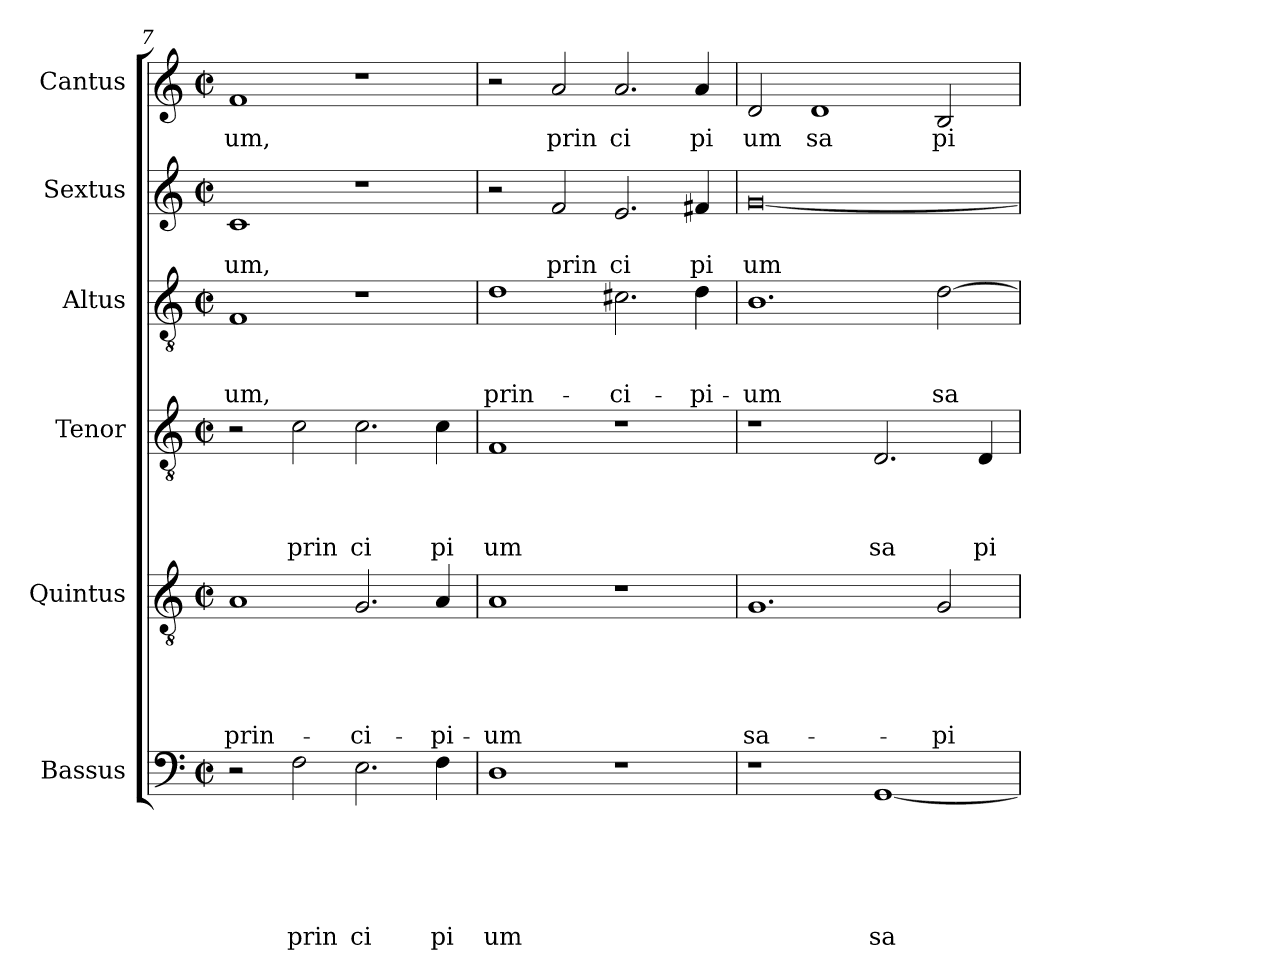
**kern	**text	**text	**text	**text	**text	**text	**kern	**text	**text	**text	**text	**text	**kern	**text	**text	**text	**text	**kern	**text	**text	**text	**kern	**text	**text	**kern	**text
*part6	*part6	*part6	*part6	*part6	*part6	*part6	*part5	*part5	*part5	*part5	*part5	*part5	*part4	*part4	*part4	*part4	*part4	*part3	*part3	*part3	*part3	*part2	*part2	*part2	*part1	*part1
*staff6	*staff6	*staff6	*staff6	*staff6	*staff6	*staff6	*staff5	*staff5	*staff5	*staff5	*staff5	*staff5	*staff4	*staff4	*staff4	*staff4	*staff4	*staff3	*staff3	*staff3	*staff3	*staff2	*staff2	*staff2	*staff1	*staff1
*I"Bassus	*	*	*	*	*	*	*I"Quintus	*	*	*	*	*	*I"Tenor	*	*	*	*	*I"Altus	*	*	*	*I"Sextus	*	*	*I"Cantus	*
!!LO:LB:g=z
*clefF4	*	*	*	*	*	*	*clefGv2	*	*	*	*	*	*clefGv2	*	*	*	*	*clefGv2	*	*	*	*clefG2	*	*	*clefG2	*
*k[]	*	*	*	*	*	*	*k[]	*	*	*	*	*	*k[]	*	*	*	*	*k[]	*	*	*	*k[]	*	*	*k[]	*
*C:	*	*	*	*	*	*	*C:	*	*	*	*	*	*C:	*	*	*	*	*C:	*	*	*	*C:	*	*	*C:	*
*M2/2	*	*	*	*	*	*	*M2/2	*	*	*	*	*	*M2/2	*	*	*	*	*M2/2	*	*	*	*M2/2	*	*	*M2/2	*
*met(c|)	*	*	*	*	*	*	*met(c|)	*	*	*	*	*	*met(c|)	*	*	*	*	*met(c|)	*	*	*	*met(c|)	*	*	*met(c|)	*
=7	=7	=7	=7	=7	=7	=7	=7	=7	=7	=7	=7	=7	=7	=7	=7	=7	=7	=7	=7	=7	=7	=7	=7	=7	=7	=7
!	!	!	!	!	!	!	!	!	!	!	!	!LO:LY:b	!	!	!	!	!	!	!	!	!LO:LY:b	!	!	!LO:LY:b	!	!LO:LY:b
2r	.	.	.	.	.	.	1A	.	.	.	.	prin-	2r	.	.	.	.	1F	.	.	-um,	1c	.	-um,	1f	um,
!	!	!	!	!	!	!LO:LY:b	!	!	!	!	!	!	!	!	!	!	!LO:LY:b	!	!	!	!	!	!	!	!	!
2F\	.	.	.	.	.	prin	.	.	.	.	.	.	2c\	.	.	.	prin	.	.	.	.	.	.	.	.	.
!	!	!	!	!	!	!LO:LY:b	!	!	!	!	!	!LO:LY:b	!	!	!	!	!LO:LY:b	!	!	!	!	!	!	!	!	!
2.E\	.	.	.	.	.	ci	2.G/	.	.	.	.	-ci-	2.c\	.	.	.	ci	1r	.	.	.	1r	.	.	1r	.
!	!	!	!	!	!	!LO:LY:b	!	!	!	!	!	!LO:LY:b	!	!	!	!	!LO:LY:b	!	!	!	!	!	!	!	!	!
4F\	.	.	.	.	.	pi	4A/	.	.	.	.	-pi-	4c\	.	.	.	pi	.	.	.	.	.	.	.	.	.
=8	=8	=8	=8	=8	=8	=8	=8	=8	=8	=8	=8	=8	=8	=8	=8	=8	=8	=8	=8	=8	=8	=8	=8	=8	=8	=8
!	!	!	!	!	!	!LO:LY:b	!	!	!	!	!	!LO:LY:b	!	!	!	!	!LO:LY:b	!	!	!	!LO:LY:b	!	!	!	!	!
1D	.	.	.	.	.	um	1A	.	.	.	.	-um	1F	.	.	.	um	1d	.	.	prin-	2r	.	.	2r	.
!	!	!	!	!	!	!	!	!	!	!	!	!	!	!	!	!	!	!	!	!	!	!	!	!LO:LY:b	!	!LO:LY:b
.	.	.	.	.	.	.	.	.	.	.	.	.	.	.	.	.	.	.	.	.	.	2f/	.	prin	2a/	prin
!	!	!	!	!	!	!	!	!	!	!	!	!	!	!	!	!	!	!	!	!	!LO:LY:b	!	!	!LO:LY:b	!	!LO:LY:b
1r	.	.	.	.	.	.	1r	.	.	.	.	.	1r	.	.	.	.	2.c#X\	.	.	-ci-	2.e/	.	ci	2.a/	ci
!	!	!	!	!	!	!	!	!	!	!	!	!	!	!	!	!	!	!	!	!	!LO:LY:b	!	!	!LO:LY:b	!	!LO:LY:b
.	.	.	.	.	.	.	.	.	.	.	.	.	.	.	.	.	.	4d\	.	.	-pi-	4f#X/	.	pi	4a/	pi
=9	=9	=9	=9	=9	=9	=9	=9	=9	=9	=9	=9	=9	=9	=9	=9	=9	=9	=9	=9	=9	=9	=9	=9	=9	=9	=9
!	!	!	!	!	!	!	!	!	!	!	!	!LO:LY:b	!	!	!	!	!	!	!	!	!LO:LY:b	!	!	!LO:LY:b	!	!LO:LY:b
1r	.	.	.	.	.	.	1.G	.	.	.	.	sa-	1r	.	.	.	.	1.B	.	.	-um	[<0g	.	um	2d/	um
!	!	!	!	!	!	!	!	!	!	!	!	!	!	!	!	!	!	!	!	!	!	!	!	!	!	!LO:LY:b
.	.	.	.	.	.	.	.	.	.	.	.	.	.	.	.	.	.	.	.	.	.	.	.	.	1d	sa
!	!	!	!	!	!	!LO:LY:b	!	!	!	!	!	!	!	!	!	!	!LO:LY:b	!	!	!	!	!	!	!	!	!
[<1GG	.	.	.	.	.	sa	.	.	.	.	.	.	2.D/	.	.	.	sa	.	.	.	.	.	.	.	.	.
!	!	!	!	!	!	!	!	!	!	!	!	!LO:LY:b	!	!	!	!	!	!	!	!	!LO:LY:b	!	!	!	!	!LO:LY:b
.	.	.	.	.	.	.	2G/	.	.	.	.	-pi-	.	.	.	.	.	[>2d\	.	.	sa-	.	.	.	2B/	pi
!	!	!	!	!	!	!	!	!	!	!	!	!	!	!	!	!	!LO:LY:b	!	!	!	!	!	!	!	!	!
.	.	.	.	.	.	.	.	.	.	.	.	.	4D/	.	.	.	pi	.	.	.	.	.	.	.	.	.
=	=	=	=	=	=	=	=	=	=	=	=	=	=	=	=	=	=	=	=	=	=	=	=	=	=	=
*-	*-	*-	*-	*-	*-	*-	*-	*-	*-	*-	*-	*-	*-	*-	*-	*-	*-	*-	*-	*-	*-	*-	*-	*-	*-	*-
